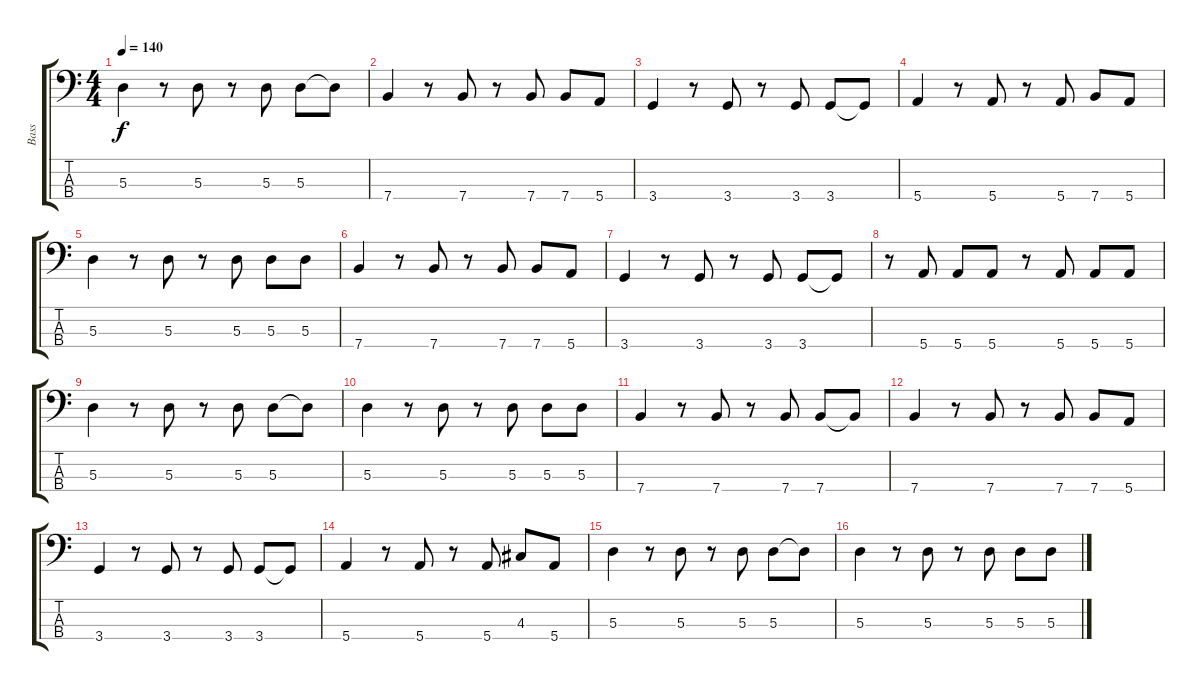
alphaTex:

\track ("Bass" "Bass") {instrument electricbassfinger}
\staff {score tabs}
\tuning (G2 D2 A1 E1) {hide}
\ts (4 4)
\tempo 140
\clef f4
\ks c
5.3.4{dy f} r.8 5.3.8 r.8 5.3.8 5.3.8 5.3{t}.8 |
7.4.4 r.8 7.4.8 r.8 7.4.8 7.4.8 5.4.8 |
3.4.4 r.8 3.4.8 r.8 3.4.8 3.4.8 3.4{t}.8 |
5.4.4 r.8 5.4.8 r.8 5.4.8 7.4.8 5.4.8 |
5.3.4 r.8 5.3.8 r.8 5.3.8 5.3.8 5.3.8 |
7.4.4 r.8 7.4.8 r.8 7.4.8 7.4.8 5.4.8 |
3.4.4 r.8 3.4.8 r.8 3.4.8 3.4.8 3.4{t}.8 |
r.8 5.4.8 5.4.8 5.4.8 r.8 5.4.8 5.4.8 5.4.8 |
5.3.4 r.8 5.3.8 r.8 5.3.8 5.3.8 5.3{t}.8 |
5.3.4 r.8 5.3.8 r.8 5.3.8 5.3.8 5.3.8 |
7.4.4 r.8 7.4.8 r.8 7.4.8 7.4.8 7.4{t}.8 |
7.4.4 r.8 7.4.8 r.8 7.4.8 7.4.8 5.4.8 |
3.4.4 r.8 3.4.8 r.8 3.4.8 3.4.8 3.4{t}.8 |
5.4.4 r.8 5.4.8 r.8 5.4.8 4.3.8 5.4.8 |
5.3.4 r.8 5.3.8 r.8 5.3.8 5.3.8 5.3{t}.8 |
5.3.4 r.8 5.3.8 r.8 5.3.8 5.3.8 5.3.8
